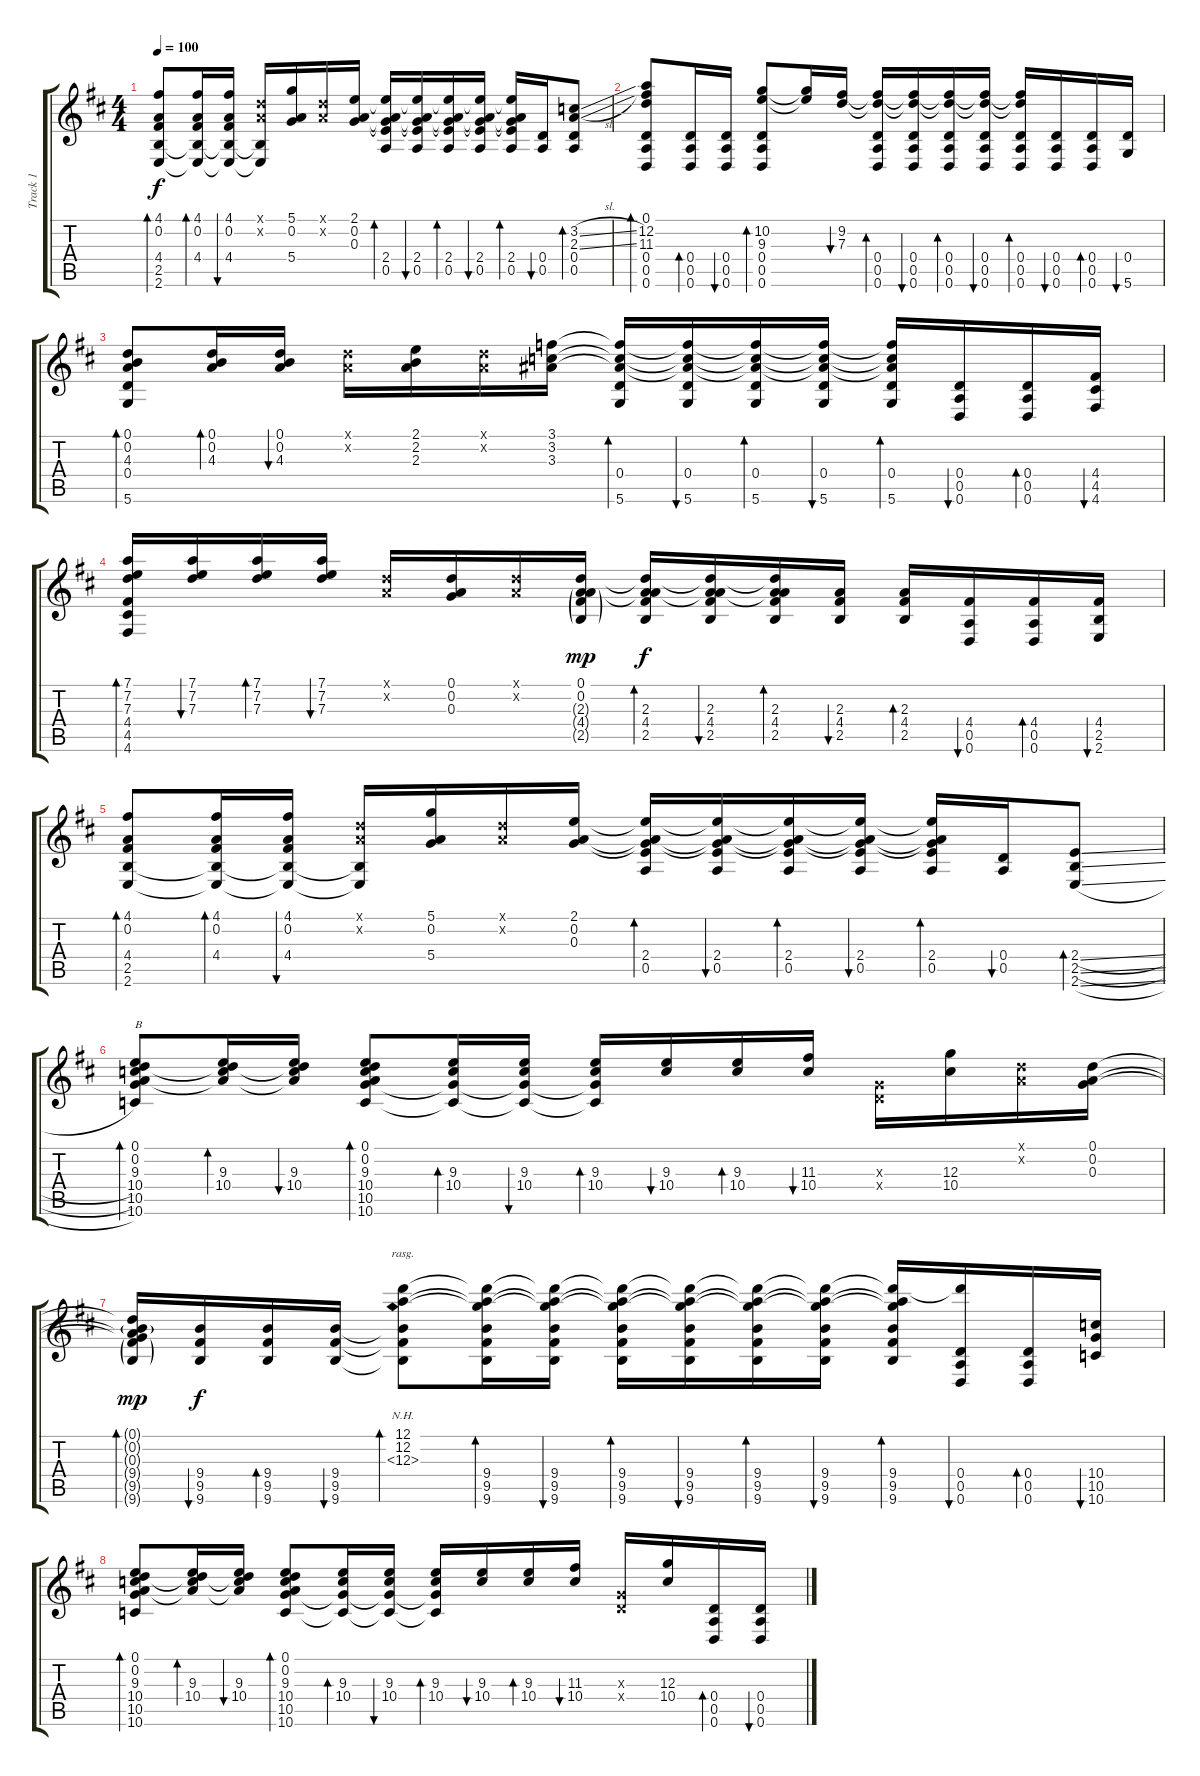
\track ("Track 1" "Track 1") {instrument acousticguitarsteel}
\staff {score tabs}
\tuning (D4 A3 G3 D3 A2 D2) {hide}
\ts (4 4)
\tempo 100
\clef g2
\ks d
(4.1 0.2 4.4 2.5 2.6).8{bd 120 dy f} (4.1 0.2 4.4 2.5{t} 2.6{t}).16{bd 120} (4.1 0.2 4.4 2.5{t} 2.6{t}).16{bu 120} (0.1{x} 0.2{x} 2.5{t} 2.6{t}).16 (5.1 0.2 5.4).16 (0.1{x} 0.2{x}).16 (2.1 0.2 0.3).16 (2.1{t} 0.2{t} 0.3{t} 2.4 0.5).16{bd 120} (2.1{t} 0.2{t} 0.3{t} 2.4 0.5).16{bu 120} (2.1{t} 0.2{t} 0.3{t} 2.4 0.5).16{bd 120} (2.1{t} 0.2{t} 0.3{t} 2.4 0.5).16{bu 120} (2.1{t} 0.2{t} 0.3{t} 2.4 0.5).16{bd 120} (0.4 0.5).16{bu 120} (3.2{sl} 2.3{sl} 0.4 0.5).8{bd 120} |
(0.1 12.2 11.3 0.4 0.5 0.6).8{bd 120} (0.4 0.5 0.6).16{bd 120} (0.4 0.5 0.6).16{bu 120} (10.2 9.3 0.4 0.5 0.6).8{bd 120} (10.2{t} 9.3{t}).16 (9.2 7.3).16{bu 120} (9.2{t} 7.3{t} 0.4 0.5 0.6).16{bd 120} (9.2{t} 7.3{t} 0.4 0.5 0.6).16{bu 120} (9.2{t} 7.3{t} 0.4 0.5 0.6).16{bd 120} (9.2{t} 7.3{t} 0.4 0.5 0.6).16{bu 120} (9.2{t} 7.3{t} 0.4 0.5 0.6).16{bd 120} (0.4 0.5 0.6).16{bu 120} (0.4 0.5 0.6).16{bd 120} (0.4 5.6).16{bu 120} |
(0.1 0.2 4.3 0.4 5.6).8{bd 120} (0.1 0.2 4.3).16{bd 120} (0.1 0.2 4.3).16{bu 120} (0.1{x} 0.2{x}).16 (2.1 2.2 2.3).16 (0.1{x} 0.2{x}).16 (3.1 3.2 3.3).16 (3.1{t} 3.2{t} 3.3{t} 0.4 5.6).16{bd 120} (3.1{t} 3.2{t} 3.3{t} 0.4 5.6).16{bu 120} (3.1{t} 3.2{t} 3.3{t} 0.4 5.6).16{bd 120} (3.1{t} 3.2{t} 3.3{t} 0.4 5.6).16{bu 120} (3.1{t} 3.2{t} 3.3{t} 0.4 5.6).16{bd 120} (0.4 0.5 0.6).16{bu 120} (0.4 0.5 0.6).16{bd 120} (4.4 4.5 4.6).16{bu 120} |
(7.1 7.2 7.3 4.4 4.5 4.6).16{bd 120} (7.1 7.2 7.3).16{bu 120} (7.1 7.2 7.3).16{bd 120} (7.1 7.2 7.3).16{bu 120} (0.1{x} 0.2{x}).16 (0.1 0.2 0.3).16 (0.1{x} 0.2{x}).16 (0.1 0.2 2.3{g} 4.4{g} 2.5{g}).16{dy mp} (0.1{t} 0.2{t} 2.3 4.4 2.5).16{bd 120 dy f} (0.1{t} 0.2{t} 2.3 4.4 2.5).16{bu 120} (0.1{t} 0.2{t} 2.3 4.4 2.5).16{bd 120} (2.3 4.4 2.5).16{bu 120} (2.3 4.4 2.5).16{bd 120} (4.4 0.5 0.6).16{bu 120} (4.4 0.5 0.6).16{bd 120} (4.4 2.5 2.6).16{bu 120} |
(4.1 0.2 4.4 2.5 2.6).8{bd 120} (4.1 0.2 4.4 2.5{t} 2.6{t}).16{bd 120} (4.1 0.2 4.4 2.5{t} 2.6{t}).16{bu 120} (0.1{x} 0.2{x} 2.5{t} 2.6{t}).16 (5.1 0.2 5.4).16 (0.1{x} 0.2{x}).16 (2.1 0.2 0.3).16 (2.1{t} 0.2{t} 0.3{t} 2.4 0.5).16{bd 120} (2.1{t} 0.2{t} 0.3{t} 2.4 0.5).16{bu 120} (2.1{t} 0.2{t} 0.3{t} 2.4 0.5).16{bd 120} (2.1{t} 0.2{t} 0.3{t} 2.4 0.5).16{bu 120} (2.1{t} 0.2{t} 0.3{t} 2.4 0.5).16{bd 120} (0.4 0.5).16{bu 120} (2.4{sl} 2.5{sl} 2.6{sl}).8{bd 120} |
(0.1 0.2 9.3 10.4 10.5 10.6).8{bd 120 txt "B"} (0.1{t} 0.2{t} 9.3 10.4).16{bd 120} (0.1{t} 0.2{t} 9.3 10.4).16{bu 120} (0.1 0.2 9.3 10.4 10.5 10.6).8{bd 120} (9.3 10.4 10.5{t} 10.6{t}).16{bd 120} (9.3 10.4 10.5{t} 10.6{t}).16{bu 120} (9.3 10.4 10.5{t} 10.6{t}).16{bd 120} (9.3 10.4).16{bu 120} (9.3 10.4).16{bd 120} (11.3 10.4).16{bu 120} (0.3{x} 0.4{x}).16 (12.3 10.4).16 (0.1{x} 0.2{x}).16 (0.1 0.2 0.3).16 |
(0.1{t} 0.2{t} 0.3{t} 9.4{g} 9.5{g} 9.6{g}).16{bd 120 dy mp} (9.4 9.5 9.6).16{bu 120 dy f} (9.4 9.5 9.6).16{bd 120} (9.4 9.5 9.6).16{bu 120} (12.1 12.2 12.3{nh} 9.4{t} 9.5{t} 9.6{t}).8{bd 120 rasg ii} (12.1{t} 12.2{t} 12.3{t} 9.4 9.5 9.6).16{bd 120} (12.1{t} 12.2{t} 12.3{t} 9.4 9.5 9.6).16{bu 120} (12.1{t} 12.2{t} 12.3{t} 9.4 9.5 9.6).16{bd 120} (12.1{t} 12.2{t} 12.3{t} 9.4 9.5 9.6).16{bu 120} (12.1{t} 12.2{t} 12.3{t} 9.4 9.5 9.6).16{bd 120} (12.1{t} 12.2{t} 12.3{t} 9.4 9.5 9.6).16{bu 120} (12.1{t} 12.2{t} 12.3{t} 9.4 9.5 9.6).16{bd 120} (12.1{t} 0.4 0.5 0.6).16{bu 120} (0.4 0.5 0.6).16{bd 120} (10.4 10.5 10.6).16{bu 120} |
(0.1 0.2 9.3 10.4 10.5 10.6).8{bd 120} (0.1{t} 0.2{t} 9.3 10.4).16{bd 120} (0.1{t} 0.2{t} 9.3 10.4).16{bu 120} (0.1 0.2 9.3 10.4 10.5 10.6).8{bd 120} (9.3 10.4 10.5{t} 10.6{t}).16{bd 120} (9.3 10.4 10.5{t} 10.6{t}).16{bu 120} (9.3 10.4 10.5{t} 10.6{t}).16{bd 120} (9.3 10.4).16{bu 120} (9.3 10.4).16{bd 120} (11.3 10.4).16{bu 120} (0.3{x} 0.4{x}).16 (12.3 10.4).16 (0.4 0.5 0.6).16{bd 120} (0.4 0.5 0.6).16{bu 120}
